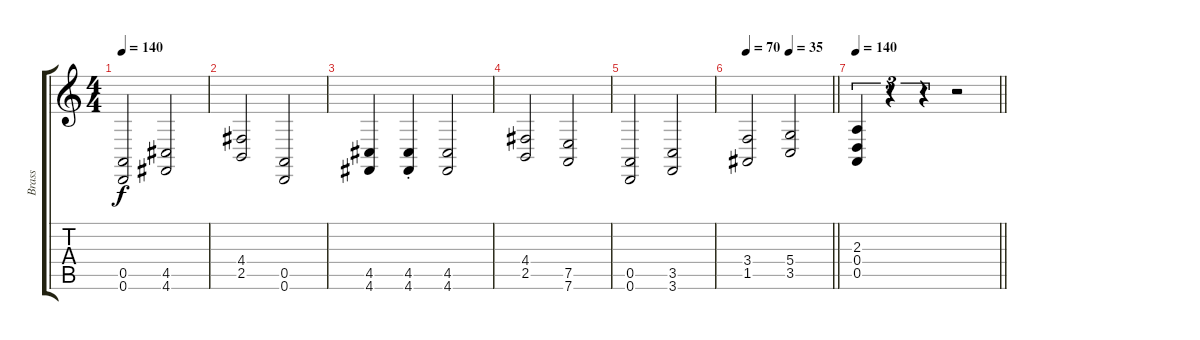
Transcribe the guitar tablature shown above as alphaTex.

\track ("Brass" "Brass") {instrument brasssection}
\staff {score tabs}
\tuning (E4 B3 G3 D3 A2 D2) {hide}
\ts (4 4)
\tempo 140
\clef g2
\ks c
(0.5 0.6).2{dy f} (4.5 4.6).2 |
(4.4 2.5).2 (0.5 0.6).2 |
(4.5 4.6).4 (4.5{st} 4.6{st}).4 (4.5 4.6).2 |
(4.4 2.5).2 (7.5 7.6).2 |
(0.5 0.6).2 (3.5 3.6).2 |
\tempo 70
\tempo (35 0.5)
\barLineRight lightlight
(3.4 1.5).2 (5.4 3.5).2 |
\tempo 140
\barLineRight lightlight
(2.3 0.4 0.5).4{tu (3 2)} r.4{tu (3 2)} r.4{tu (3 2)} r.2
